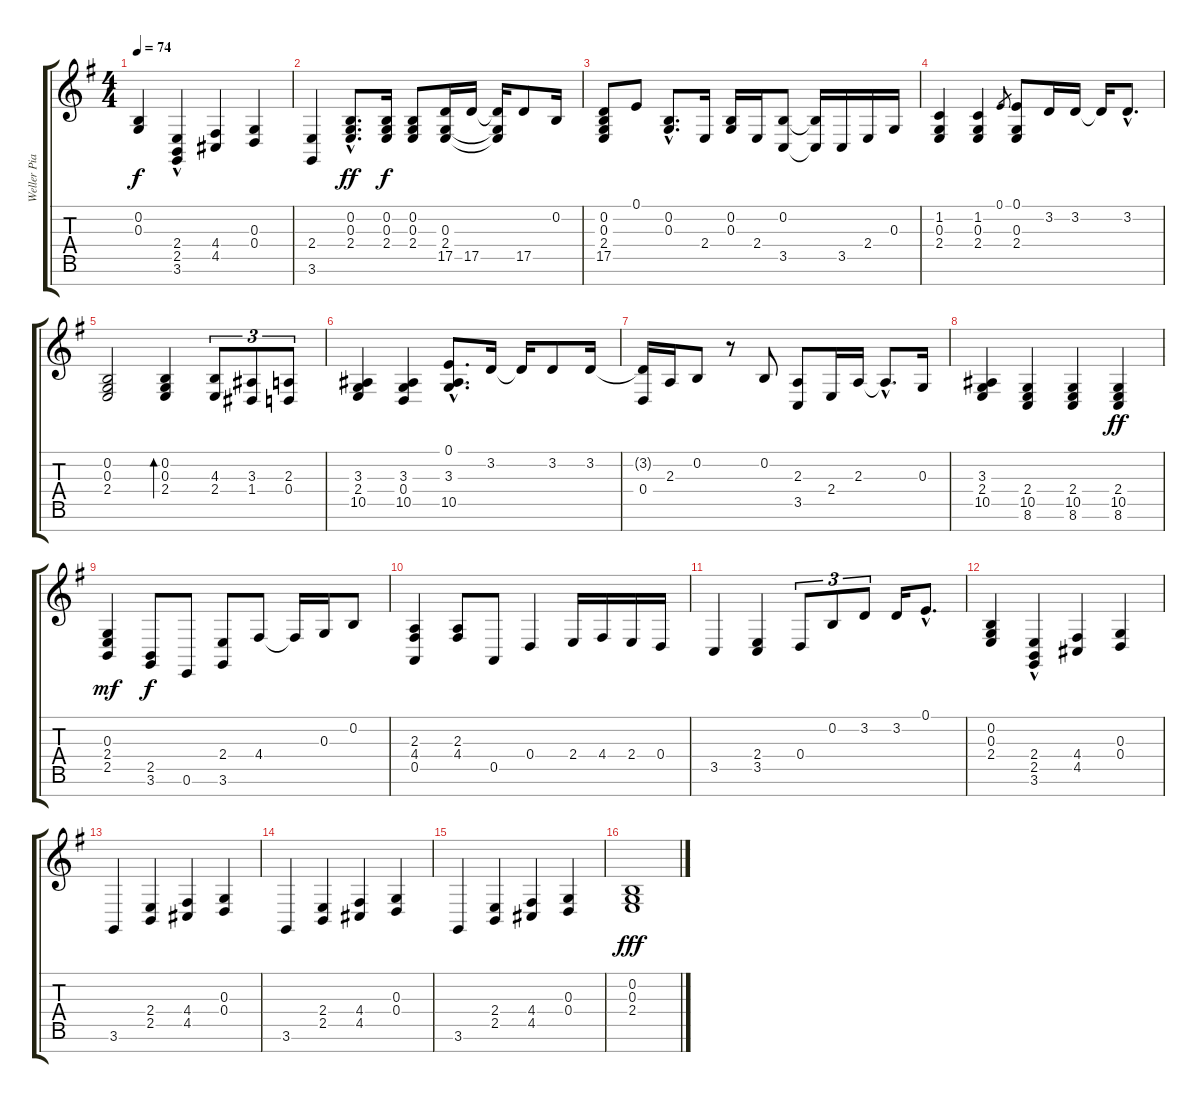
\track ("Weller Piano Right" "Weller Pia") {instrument acousticgrandpiano}
\staff {score tabs}
\tuning (E4 B3 G3 D3 A2 E2 B1) {hide}
\ts (4 4)
\tempo 74
\clef g2
\ks g
(0.2 0.3).4{dy f} (2.4 2.5 3.6{hac}).4 (4.4 4.5).4 (0.3 0.4).4 |
(2.4 3.6).4 (0.2{hac} 0.3{hac} 2.4{hac}).8{d dy ff} (0.2 0.3 2.4).16{dy f} (0.2 0.3 2.4).8 (0.3 2.4 17.5).16 17.5.16 (0.3{t} 2.4{t} 17.5{t}).16 17.5.8 0.2.16 |
(0.2 0.3 2.4 17.5).8 0.1.8 (0.2{hac} 0.3{hac}).8{d} 2.4.16 (0.2 0.3).16 2.4.16 (0.2 3.5).8 (0.2{t} 3.5{t}).16 3.5.16 2.4.16 0.3.16 |
(1.2 0.3 2.4).4 (1.2 0.3 2.4).4 0.1.8{gr} (0.1 0.3 2.4).8 3.2.16 3.2.16 3.2{t}.16 3.2{hac}.8{d} |
(0.2 0.3 2.4).2 (0.2 0.3 2.4).4{bd 240} (4.3 2.4).8{tu (3 2)} (3.3 1.4).8{tu (3 2)} (2.3 0.4).8{tu (3 2)} |
(3.3 2.4 10.5).4 (3.3 0.4 10.5).4 (0.1{hac} 3.3 10.5).8{d} 3.2.16 3.2{t}.16 3.2.8 3.2.16 |
(3.2{t} 0.4).16 2.3.16 0.2.8 r.8 0.2.8 (2.3 3.5).8 2.4.16 2.3.16 2.3{hac t}.8{d} 0.3.16 |
(3.3 2.4 10.5).4 (2.4 10.5 8.6).4 (2.4 10.5 8.6).4 (2.4 10.5 8.6).4{dy ff} |
(0.3 2.4 2.5).4{dy mf} (2.5 3.6).8{dy f} 0.6.8 (2.4 3.6).8 4.4.8 4.4{t}.16 0.3.16 0.2.8 |
(2.3 4.4 0.5).4 (2.3 4.4).8 0.5.8 0.4.4 2.4.16 4.4.16 2.4.16 0.4.16 |
3.5.4 (2.4 3.5).4 0.4.8{tu (3 2)} 0.2.8{tu (3 2)} 3.2.8{tu (3 2)} 3.2.16 0.1{hac}.8{d} |
(0.2 0.3 2.4).4 (2.4 2.5 3.6{hac}).4 (4.4 4.5).4 (0.3 0.4).4 |
3.6.4 (2.4 2.5).4 (4.4 4.5).4 (0.3 0.4).4 |
3.6.4 (2.4 2.5).4 (4.4 4.5).4 (0.3 0.4).4 |
3.6.4 (2.4 2.5).4 (4.4 4.5).4 (0.3 0.4).4 |
(0.2 0.3 2.4).1{dy fff}
